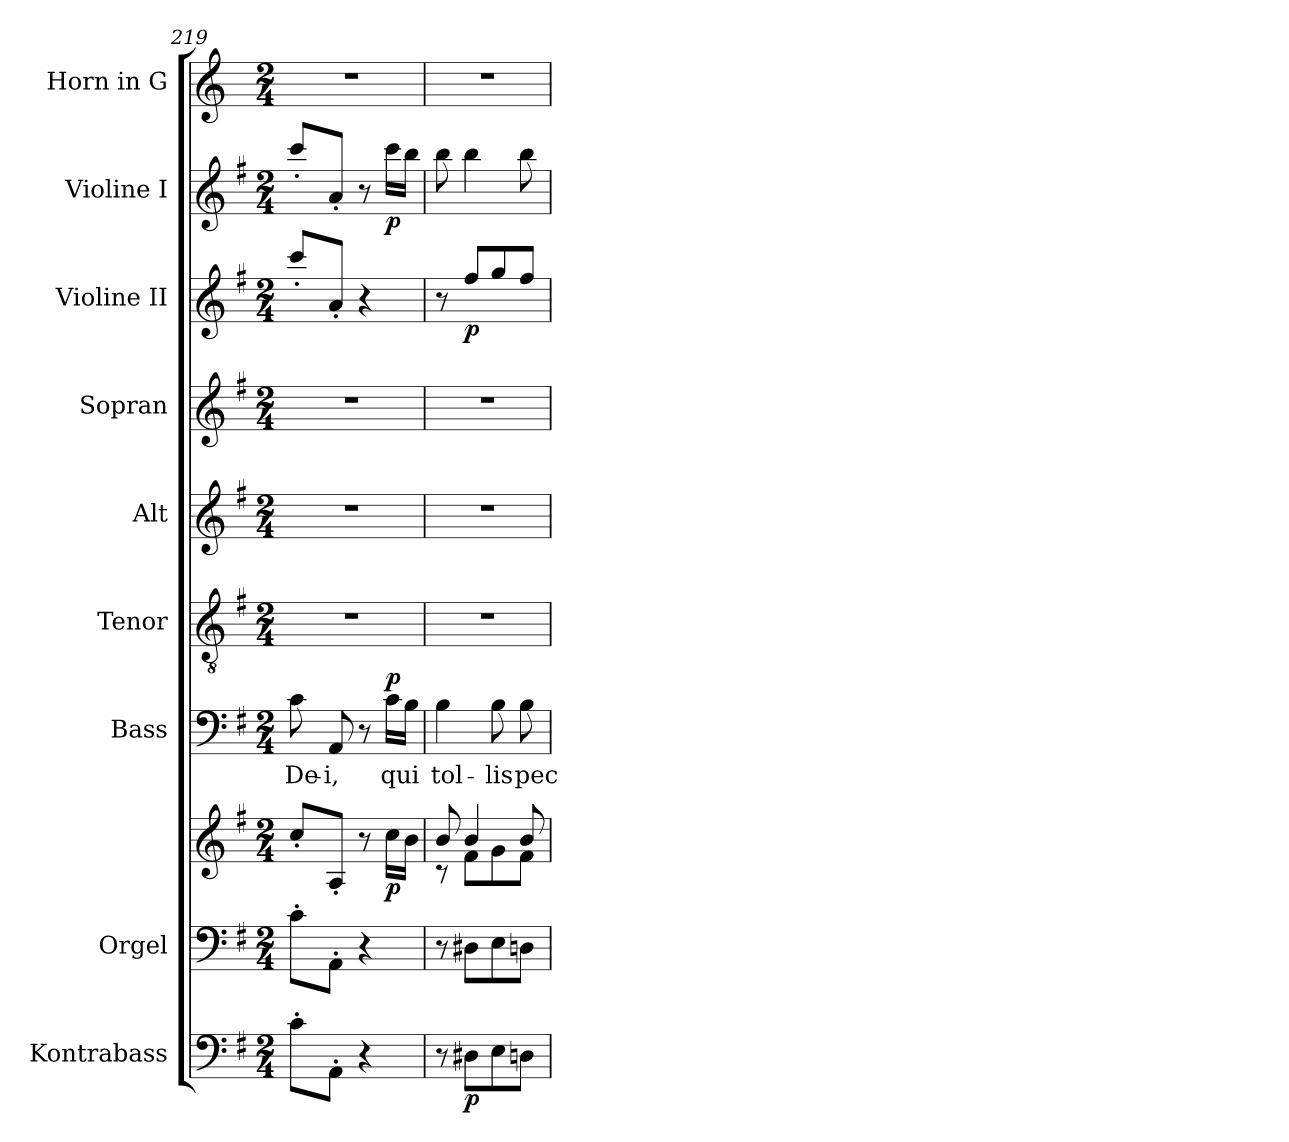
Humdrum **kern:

**kern	**dynam	**kern	**kern	**dynam	**kern	**text	**dynam	**kern	**kern	**kern	**kern	**dynam	**kern	**dynam	**kern
*part9	*part9	*part8	*part8	*part8	*part7	*part7	*part7	*part6	*part5	*part4	*part3	*part3	*part2	*part2	*part1
*staff10	*staff10	*staff9	*staff8	*staff8/9	*staff7	*staff7	*staff7	*staff6	*staff5	*staff4	*staff3	*staff3	*staff2	*staff2	*staff1
*I"Kontrabass	*	*I"Orgel	*	*	*I"Bass	*	*	*I"Tenor	*I"Alt	*I"Sopran	*I"Violine II	*	*I"Violine I	*	*I"Horn in G
*I'Kb.	*	*I'Org.	*	*	*I'B	*	*	*I'T	*I'A	*I'S	*I'Vl. II	*	*I'Vl. I	*	*I'Hrn.
*clefF4	*	*clefF4	*clefG2	*	*clefF4	*	*	*clefGv2	*clefG2	*clefG2	*clefG2	*	*clefG2	*	*clefG2
*ITrd7c12	*	*	*	*	*	*	*	*	*	*	*ITrd7c12	*	*ITrd7c12	*	*ITrd3c5
*k[f#]	*	*k[f#]	*k[f#]	*	*k[f#]	*	*	*k[f#]	*k[f#]	*k[f#]	*k[f#]	*	*k[f#]	*	*k[f#]
*G:	*	*G:	*G:	*	*G:	*	*	*G:	*G:	*G:	*G:	*	*G:	*	*G:
*M2/4	*	*M2/4	*M2/4	*	*M2/4	*	*	*M2/4	*M2/4	*M2/4	*M2/4	*	*M2/4	*	*M2/4
=219	=219	=219	=219	=219	=219	=219	=219	=219	=219	=219	=219	=219	=219	=219	=219
!	!	!	!	!	!	!LO:LY:b	!	!	!	!	!	!	!	!	!
8C'>\L	.	8c'>\L	8cc'</L	.	8c\	De-	.	2r	2r	2r	8cc'</L	.	8cc'</L	.	2r
!	!	!	!	!	!	!LO:LY:b	!	!	!	!	!	!	!	!	!
8AAA'>\J	.	8AA'>\J	8A'</J	.	8AA/	-i,	.	.	.	.	8A'</J	.	8A'</J	.	.
4r	.	4r	8r	.	8r	.	.	.	.	.	4r	.	8r	.	.
!	!	!	!	!LO:DY:b	!	!LO:LY:b	!LO:DY:a	!	!	!	!	!	!	!LO:DY:b	!
.	.	.	16cc\LL	p	16c\LL	qui	p	.	.	.	.	.	16cc\LL	p	.
.	.	.	16b\JJ	.	16B\JJ	.	.	.	.	.	.	.	16b\JJ	.	.
=220	=220	=220	=220	=220	=220	=220	=220	=220	=220	=220	=220	=220	=220	=220	=220
*	*	*	*^	*	*	*	*	*	*	*	*	*	*	*	*
!	!	!	!	!	!	!	!LO:LY:b	!	!	!	!	!	!	!	!	!
8r	.	8r	8b/	8rc	.	4B\	tol-	.	2r	2r	2r	8r	.	8b\	.	2r
!	!LO:DY:b	!	!	!	!	!	!	!	!	!	!	!	!LO:DY:b	!	!	!
8DD#X\L	p	8D#X\L	4b/	8f#\L	.	.	.	.	.	.	.	8f#/L	p	4b\	.	.
!	!	!	!	!	!	!	!LO:LY:b	!	!	!	!	!	!	!	!	!
8EE\	.	8E\	.	8g\	.	8B\	-lis	.	.	.	.	8g/	.	.	.	.
!	!	!	!	!	!	!	!LO:LY:b	!	!	!	!	!	!	!	!	!
8DDn\J	.	8Dn\J	8b/	8f#\J	.	8B\	pec-	.	.	.	.	8f#/J	.	8b\	.	.
*	*	*	*v	*v	*	*	*	*	*	*	*	*	*	*	*	*
=	=	=	=	=	=	=	=	=	=	=	=	=	=	=	=
*-	*-	*-	*-	*-	*-	*-	*-	*-	*-	*-	*-	*-	*-	*-	*-
